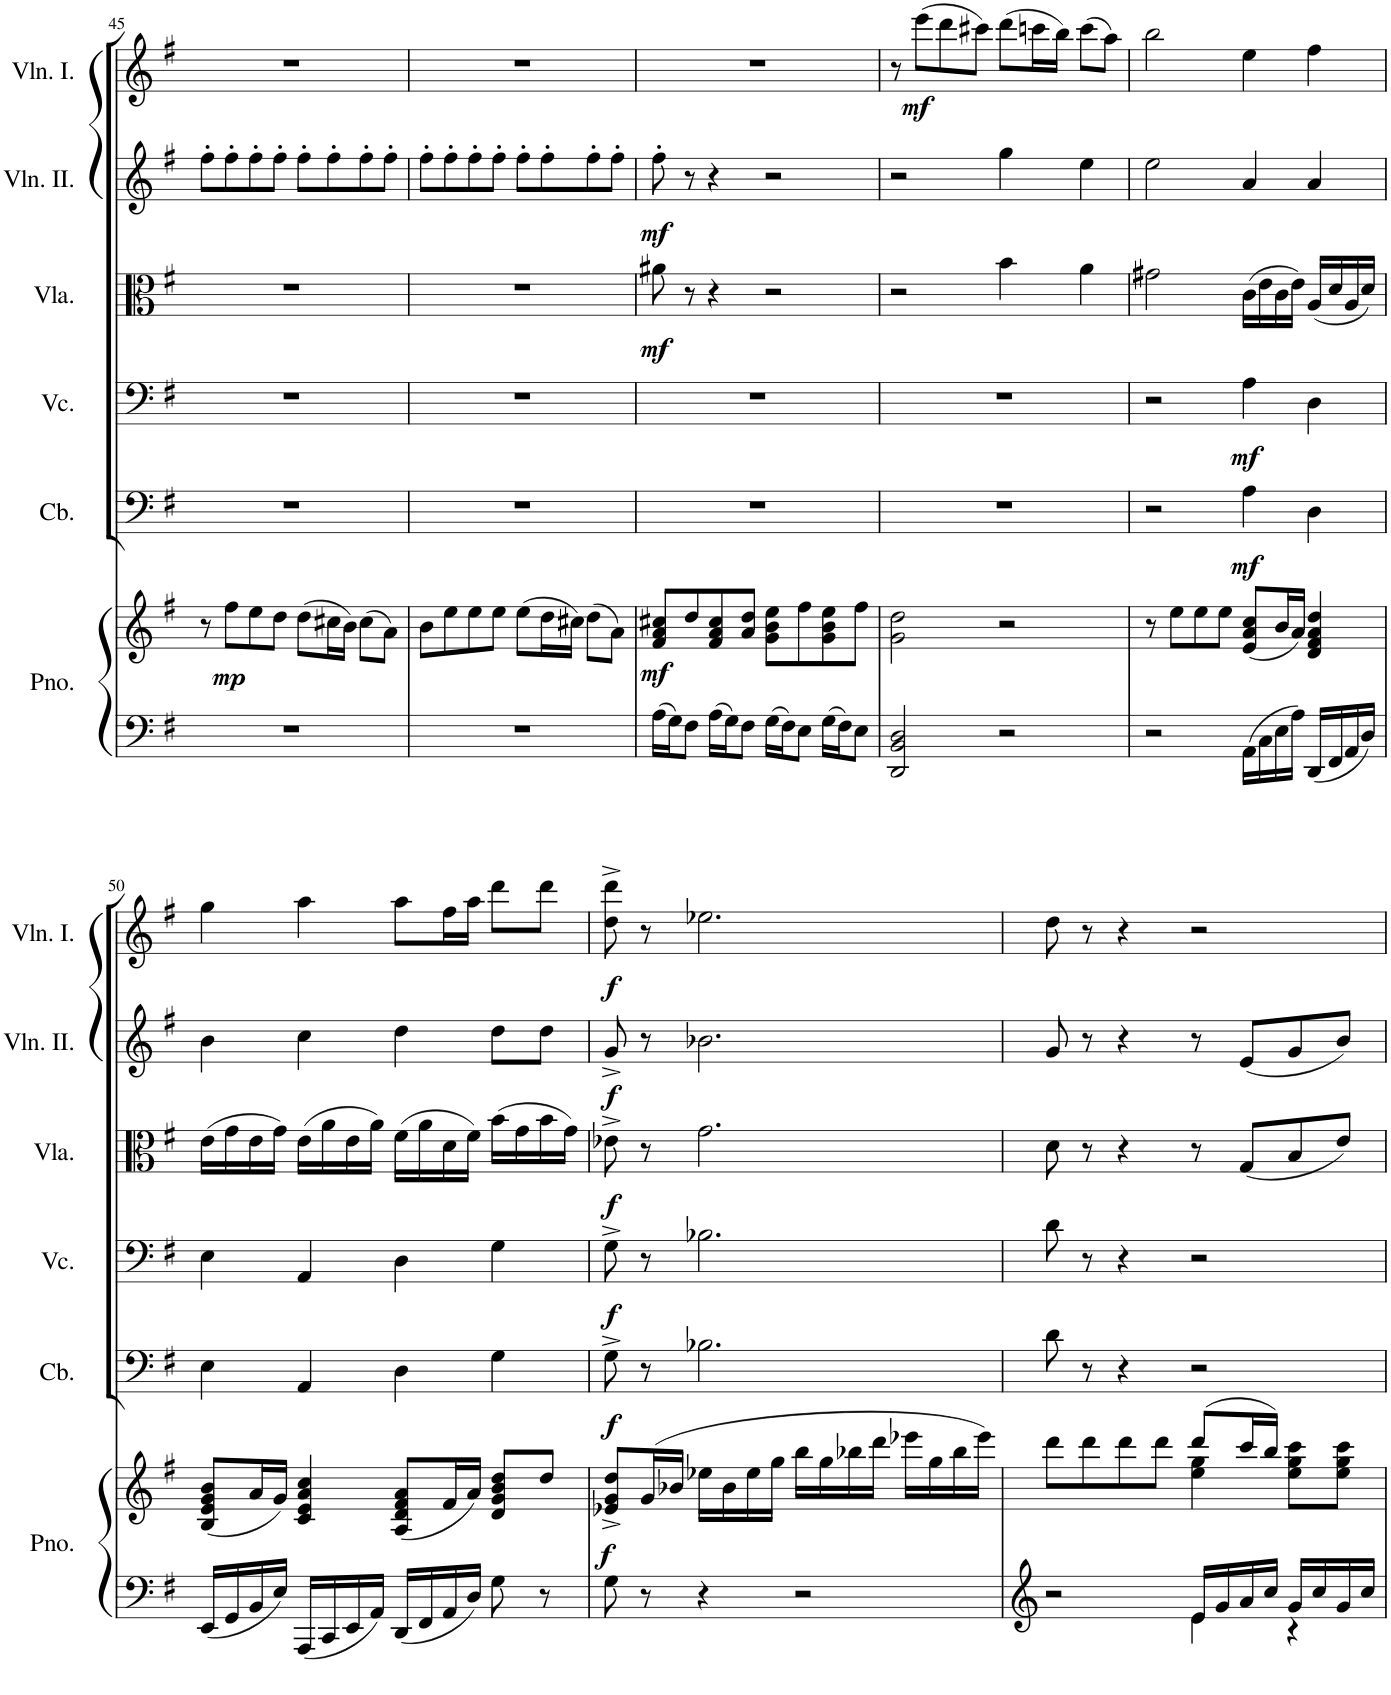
**kern	**kern	**dynam	**kern	**dynam	**kern	**dynam	**kern	**dynam	**kern	**dynam	**kern	**dynam
*part6	*part6	*part6	*part5	*part5	*part4	*part4	*part3	*part3	*part2	*part2	*part1	*part1
*staff7	*staff6	*staff6/7	*staff5	*staff5	*staff4	*staff4	*staff3	*staff3	*staff2	*staff2	*staff1	*staff1
*I"Piano	*	*	*I"Contrabass	*	*I"Violoncello	*	*I"Viola	*	*I"Violin II.	*	*I"Violin I.	*
*I'Pno.	*	*	*I'Cb.	*	*I'Vc.	*	*I'Vla.	*	*I'Vln. II.	*	*I'Vln. I.	*
!!LO:PB:g=z
*clefF4	*clefG2	*	*clefF4	*	*clefF4	*	*clefC3	*	*clefG2	*	*clefG2	*
*	*	*	*Trd7c12	*	*	*	*	*	*	*	*	*
*k[f#]	*k[f#]	*	*k[f#]	*	*k[f#]	*	*k[f#]	*	*k[f#]	*	*k[f#]	*
*M4/4	*M4/4	*	*M4/4	*	*M4/4	*	*M4/4	*	*M4/4	*	*M4/4	*
=45	=45	=45	=45	=45	=45	=45	=45	=45	=45	=45	=45	=45
1r	8r	.	1r	.	1r	.	1r	.	8ff#'\L	.	1r	.
!	!	!LO:DY:b	!	!	!	!	!	!	!	!	!	!
.	8ff#\L	mp	.	.	.	.	.	.	8ff#'\	.	.	.
.	8ee\	.	.	.	.	.	.	.	8ff#'\	.	.	.
.	8dd\J	.	.	.	.	.	.	.	8ff#'\J	.	.	.
.	(8dd\L	.	.	.	.	.	.	.	8ff#'\L	.	.	.
.	16cc#X\L	.	.	.	.	.	.	.	8ff#'\	.	.	.
.	16b\JJ)	.	.	.	.	.	.	.	.	.	.	.
.	(8cc#\L	.	.	.	.	.	.	.	8ff#'\	.	.	.
.	8a\J)	.	.	.	.	.	.	.	8ff#'\J	.	.	.
=46	=46	=46	=46	=46	=46	=46	=46	=46	=46	=46	=46	=46
1r	8b\L	.	1r	.	1r	.	1r	.	8ff#'\L	.	1r	.
.	8ee\	.	.	.	.	.	.	.	8ff#'\	.	.	.
.	8ee\	.	.	.	.	.	.	.	8ff#'\	.	.	.
.	8ee\J	.	.	.	.	.	.	.	8ff#'\J	.	.	.
.	(8ee\L	.	.	.	.	.	.	.	8ff#'\L	.	.	.
.	16dd\L	.	.	.	.	.	.	.	8ff#'\	.	.	.
.	16cc#X\JJ)	.	.	.	.	.	.	.	.	.	.	.
.	(8dd\L	.	.	.	.	.	.	.	8ff#'\	.	.	.
.	8a\J)	.	.	.	.	.	.	.	8ff#'\J	.	.	.
=47	=47	=47	=47	=47	=47	=47	=47	=47	=47	=47	=47	=47
!	!	!LO:DY:b	!	!	!	!	!	!LO:DY:b	!	!LO:DY:b	!	!
16A\LL	8f#/ 8a/ 8cc#X/L	mf	1r	.	1r	.	8a#X\	mf	8ff#'\	mf	1r	.
16G\J	.	.	.	.	.	.	.	.	.	.	.	.
8F#\J	8dd/	.	.	.	.	.	8r	.	8r	.	.	.
16A\LL	8f#/ 8a/ 8cc#/	.	.	.	.	.	4r	.	4r	.	.	.
16G\J	.	.	.	.	.	.	.	.	.	.	.	.
8F#\J	8a/ 8dd/J	.	.	.	.	.	.	.	.	.	.	.
16G\LL	8g\ 8b\ 8ee\L	.	.	.	.	.	2r	.	2r	.	.	.
16F#\J	.	.	.	.	.	.	.	.	.	.	.	.
8E\J	8ff#\	.	.	.	.	.	.	.	.	.	.	.
16G\LL	8g\ 8b\ 8ee\	.	.	.	.	.	.	.	.	.	.	.
16F#\J	.	.	.	.	.	.	.	.	.	.	.	.
8E\J	8ff#\J	.	.	.	.	.	.	.	.	.	.	.
=48	=48	=48	=48	=48	=48	=48	=48	=48	=48	=48	=48	=48
!	!	!	!	!	!	!	!	!	!	!	!	!LO:DY:b
2DD/ 2BB/ 2D/	2g\ 2dd\	.	1r	.	1r	.	2r	.	2r	.	8r	mf
.	.	.	.	.	.	.	.	.	.	.	(8eee\L	.
.	.	.	.	.	.	.	.	.	.	.	8ddd\	.
.	.	.	.	.	.	.	.	.	.	.	8ccc#X\J)	.
2r	2r	.	.	.	.	.	4b\	.	4gg\	.	(8ddd\L	.
.	.	.	.	.	.	.	.	.	.	.	16cccn\L	.
.	.	.	.	.	.	.	.	.	.	.	16bb\JJ)	.
.	.	.	.	.	.	.	4a\	.	4ee\	.	(8ccc\L	.
.	.	.	.	.	.	.	.	.	.	.	8aa\J)	.
=49	=49	=49	=49	=49	=49	=49	=49	=49	=49	=49	=49	=49
2r	8r	.	2r	.	2r	.	2g#X\	.	2ee\	.	2bb\	.
.	8ee\L	.	.	.	.	.	.	.	.	.	.	.
.	8ee\	.	.	.	.	.	.	.	.	.	.	.
.	8ee\J	.	.	.	.	.	.	.	.	.	.	.
!	!	!	!	!LO:DY:b	!	!LO:DY:b	!	!	!	!	!	!
16AA\LL	(8e/ 8a/ 8cc/L	.	4A\	mf	4A\	mf	(16c\LL	.	4a/	.	4ee\	.
16C\	.	.	.	.	.	.	16e\	.	.	.	.	.
16E\	16b/L	.	.	.	.	.	16c\	.	.	.	.	.
16A\JJ	16a/JJ)	.	.	.	.	.	16e\JJ)	.	.	.	.	.
16DD/LL	4d/ 4f#/ 4a/ 4dd/	.	4D\	.	4D\	.	(16A/LL	.	4a/	.	4ff#\	.
16FF#/	.	.	.	.	.	.	16d/	.	.	.	.	.
16AA/	.	.	.	.	.	.	16A/	.	.	.	.	.
16D/JJ	.	.	.	.	.	.	16d/JJ)	.	.	.	.	.
!!LO:LB:g=z
=50	=50	=50	=50	=50	=50	=50	=50	=50	=50	=50	=50	=50
16EE/LL	(8B/ 8e/ 8g/ 8b/L	.	4E\	.	4E\	.	(16e\LL	.	4b\	.	4gg\	.
16GG/	.	.	.	.	.	.	16g\	.	.	.	.	.
16BB/	16a/L	.	.	.	.	.	16e\	.	.	.	.	.
16E/JJ	16g/JJ)	.	.	.	.	.	16g\JJ)	.	.	.	.	.
16AAA/LL	4c/ 4e/ 4a/ 4cc/	.	4AA/	.	4AA/	.	(16e\LL	.	4cc\	.	4aa\	.
16CC/	.	.	.	.	.	.	16a\	.	.	.	.	.
16EE/	.	.	.	.	.	.	16e\	.	.	.	.	.
16AA/JJ	.	.	.	.	.	.	16a\JJ)	.	.	.	.	.
16DD/LL	(8A/ 8d/ 8f#/ 8a/L	.	4D\	.	4D\	.	(16f#\LL	.	4dd\	.	8aa\L	.
16FF#/	.	.	.	.	.	.	16a\	.	.	.	.	.
16AA/	16f#/L	.	.	.	.	.	16d\	.	.	.	16ff#\L	.
16D/JJ	16a/JJ)	.	.	.	.	.	16f#\JJ)	.	.	.	16aa\JJ	.
8G\	8d/ 8g/ 8b/ 8dd/L	.	4G\	.	4G\	.	(16b\LL	.	8dd\L	.	8ddd\L	.
.	.	.	.	.	.	.	16g\	.	.	.	.	.
8r	8dd/J	.	.	.	.	.	16b\	.	8dd\J	.	8ddd\J	.
.	.	.	.	.	.	.	16g\JJ)	.	.	.	.	.
=51	=51	=51	=51	=51	=51	=51	=51	=51	=51	=51	=51	=51
!	!	!LO:DY:b	!	!LO:DY:b	!	!LO:DY:b	!	!LO:DY:b	!	!LO:DY:b	!	!LO:DY:b
8G\	8e-X/^ 8g/^ 8dd/^L	f	8G^\	f	8G^\	f	8e-X^\	f	8g^/	f	8dd\^ 8ddd\^	f
8r	(16g/L	.	8r	.	8r	.	8r	.	8r	.	8r	.
.	16b-X/JJ	.	.	.	.	.	.	.	.	.	.	.
4r	16ee-X\LL	.	2.B-X\	.	2.B-X\	.	2.g\	.	2.b-X\	.	2.ee-X\	.
.	16b-\	.	.	.	.	.	.	.	.	.	.	.
.	16ee-\	.	.	.	.	.	.	.	.	.	.	.
.	16gg\JJ	.	.	.	.	.	.	.	.	.	.	.
2r	16bb\LL	.	.	.	.	.	.	.	.	.	.	.
.	16gg\	.	.	.	.	.	.	.	.	.	.	.
.	16bb-X\	.	.	.	.	.	.	.	.	.	.	.
.	16ddd\JJ	.	.	.	.	.	.	.	.	.	.	.
.	16eee-X\LL	.	.	.	.	.	.	.	.	.	.	.
.	16gg\	.	.	.	.	.	.	.	.	.	.	.
.	16bb-\	.	.	.	.	.	.	.	.	.	.	.
.	16eee-\JJ)	.	.	.	.	.	.	.	.	.	.	.
=52	=52	=52	=52	=52	=52	=52	=52	=52	=52	=52	=52	=52
*^	*^	*	*	*	*	*	*	*	*	*	*	*
2r	2ryy	8ddd\L	2ryy	.	8d\	.	8d\	.	8d\	.	8g/	.	8dd\	.
.	.	8ddd\	.	.	8r	.	8r	.	8r	.	8r	.	8r	.
.	.	8ddd\	.	.	4r	.	4r	.	4r	.	4r	.	4r	.
.	.	8ddd\J	.	.	.	.	.	.	.	.	.	.	.	.
16e/LL	4e\	(8ddd/L	4ee\ 4gg\	.	2r	.	2r	.	8r	.	8r	.	2r	.
16g/	.	.	.	.	.	.	.	.	.	.	.	.	.	.
16a/	.	16ccc/L	.	.	.	.	.	.	(8G/L	.	(8e/L	.	.	.
16cc/JJ	.	16bb/JJ)	.	.	.	.	.	.	.	.	.	.	.	.
16g/LL	4r	8ee\ 8gg\ 8ccc\L	4ryy	.	.	.	.	.	8B/	.	8g/	.	.	.
16cc/	.	.	.	.	.	.	.	.	.	.	.	.	.	.
16g/	.	8ee\ 8gg\ 8ccc\J	.	.	.	.	.	.	8e/J)	.	8b/J)	.	.	.
16cc/JJ	.	.	.	.	.	.	.	.	.	.	.	.	.	.
*v	*v	*	*	*	*	*	*	*	*	*	*	*	*	*
*	*v	*v	*	*	*	*	*	*	*	*	*	*	*
=	=	=	=	=	=	=	=	=	=	=	=	=
*-	*-	*-	*-	*-	*-	*-	*-	*-	*-	*-	*-	*-
